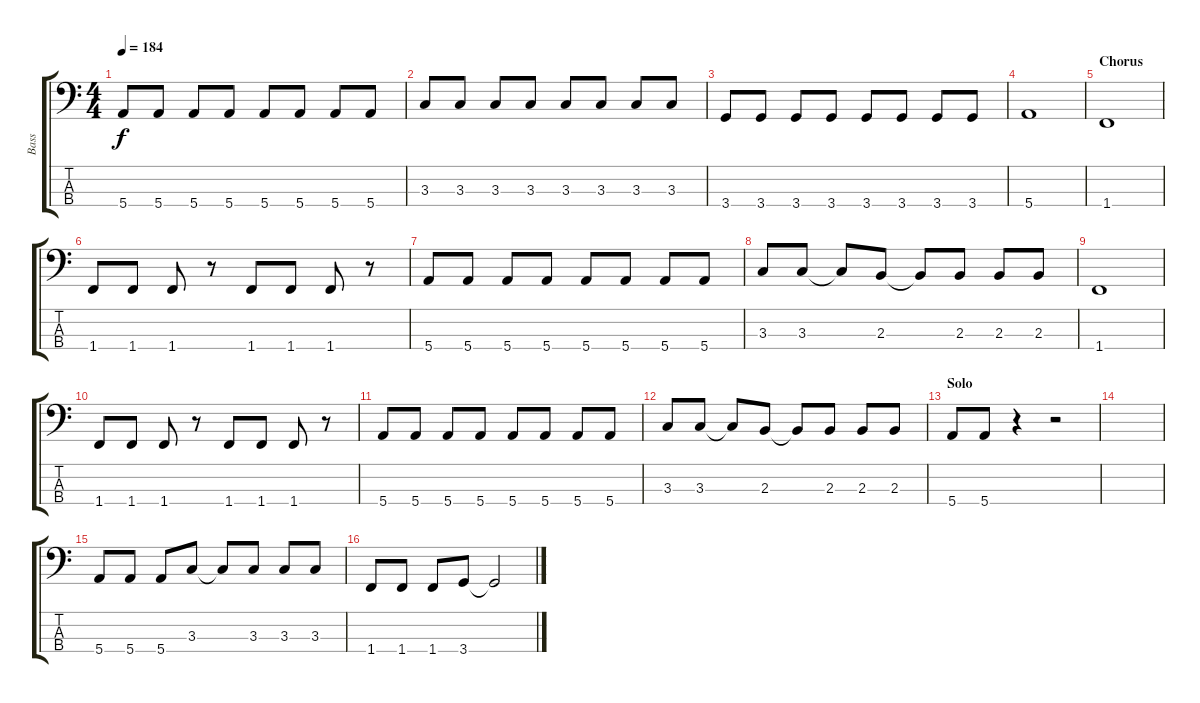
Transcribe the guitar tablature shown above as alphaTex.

\track ("Bass" "Bass") {instrument electricbasspick}
\staff {score tabs}
\tuning (G2 D2 A1 E1) {hide}
\ts (4 4)
\tempo 184
\clef f4
\ks c
5.4.8{dy f} 5.4.8 5.4.8 5.4.8 5.4.8 5.4.8 5.4.8 5.4.8 |
3.3.8 3.3.8 3.3.8 3.3.8 3.3.8 3.3.8 3.3.8 3.3.8 |
3.4.8 3.4.8 3.4.8 3.4.8 3.4.8 3.4.8 3.4.8 3.4.8 |
5.4.1 |
\section ("" "Chorus")
1.4.1 |
1.4.8 1.4.8 1.4.8 r.8 1.4.8 1.4.8 1.4.8 r.8 |
5.4.8 5.4.8 5.4.8 5.4.8 5.4.8 5.4.8 5.4.8 5.4.8 |
3.3.8 3.3.8 3.3{t}.8 2.3.8 2.3{t}.8 2.3.8 2.3.8 2.3.8 |
1.4.1 |
1.4.8 1.4.8 1.4.8 r.8 1.4.8 1.4.8 1.4.8 r.8 |
5.4.8 5.4.8 5.4.8 5.4.8 5.4.8 5.4.8 5.4.8 5.4.8 |
3.3.8 3.3.8 3.3{t}.8 2.3.8 2.3{t}.8 2.3.8 2.3.8 2.3.8 |
\section ("" "Solo")
5.4.8 5.4.8 r.4 r.2 |
|
5.4.8 5.4.8 5.4.8 3.3.8 3.3{t}.8 3.3.8 3.3.8 3.3.8 |
1.4.8 1.4.8 1.4.8 3.4.8 3.4{t}.2
